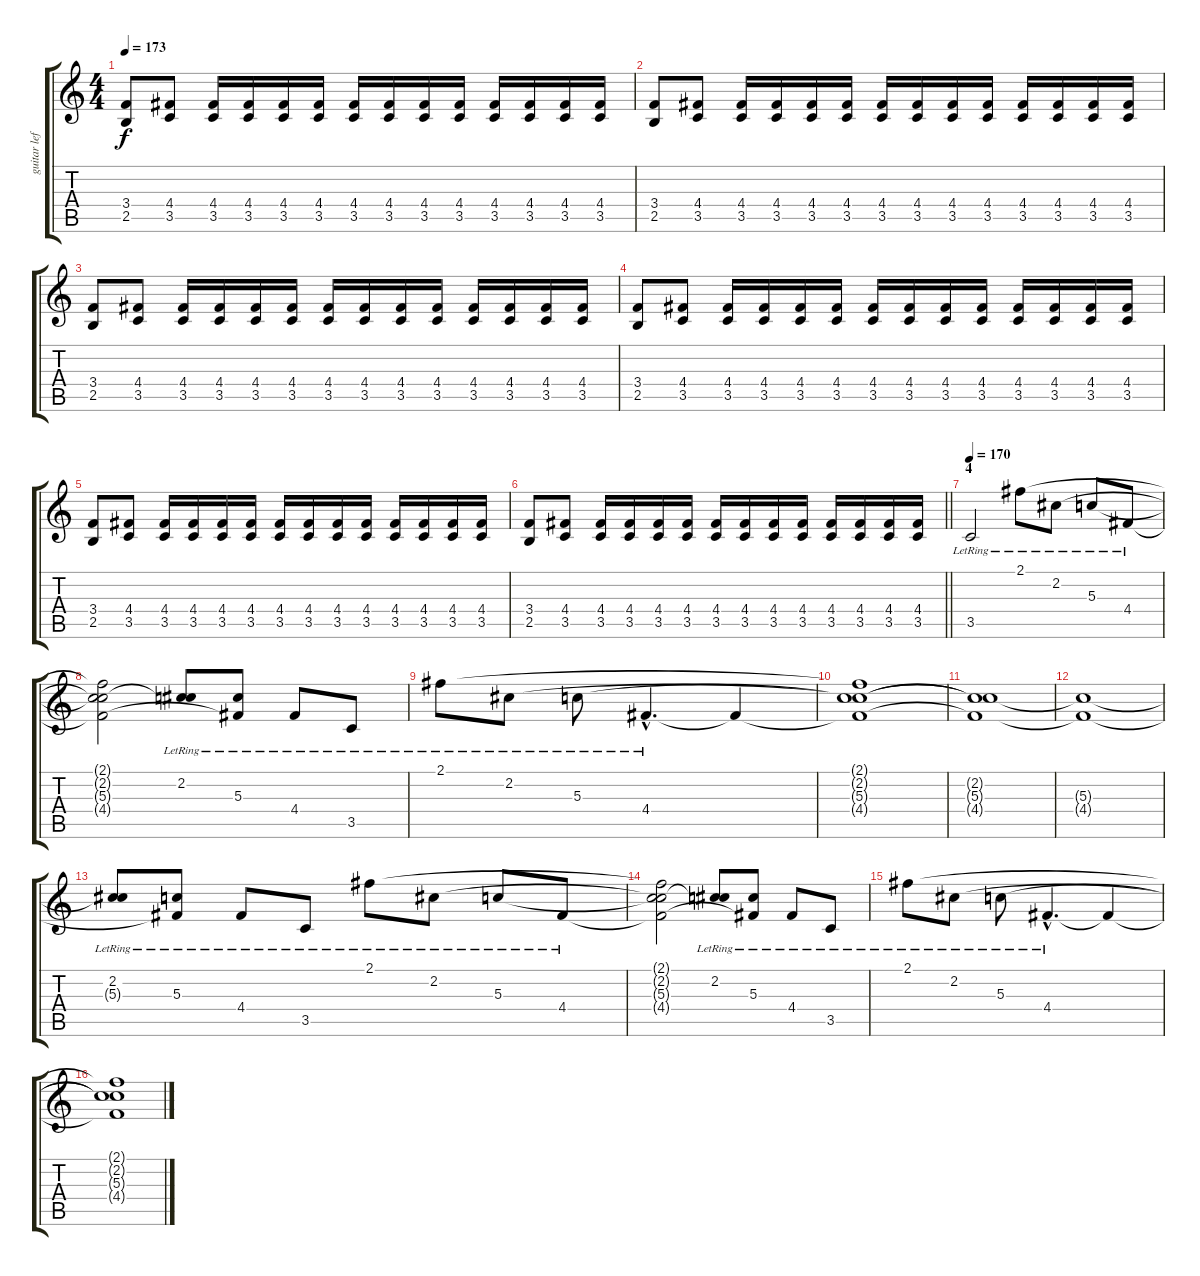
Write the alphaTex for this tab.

\track ("guitar left" "guitar lef") {instrument distortionguitar}
\staff {score tabs}
\tuning (E4 B3 G3 D3 A2 E2) {hide}
\ts (4 4)
\section ("" "")
\tempo 173
\clef g2
\ks c
(3.4 2.5).8{dy f} (4.4 3.5).8 (4.4 3.5).16 (4.4 3.5).16 (4.4 3.5).16 (4.4 3.5).16 (4.4 3.5).16 (4.4 3.5).16 (4.4 3.5).16 (4.4 3.5).16 (4.4 3.5).16 (4.4 3.5).16 (4.4 3.5).16 (4.4 3.5).16 |
(3.4 2.5).8 (4.4 3.5).8 (4.4 3.5).16 (4.4 3.5).16 (4.4 3.5).16 (4.4 3.5).16 (4.4 3.5).16 (4.4 3.5).16 (4.4 3.5).16 (4.4 3.5).16 (4.4 3.5).16 (4.4 3.5).16 (4.4 3.5).16 (4.4 3.5).16 |
(3.4 2.5).8 (4.4 3.5).8 (4.4 3.5).16 (4.4 3.5).16 (4.4 3.5).16 (4.4 3.5).16 (4.4 3.5).16 (4.4 3.5).16 (4.4 3.5).16 (4.4 3.5).16 (4.4 3.5).16 (4.4 3.5).16 (4.4 3.5).16 (4.4 3.5).16 |
(3.4 2.5).8 (4.4 3.5).8 (4.4 3.5).16 (4.4 3.5).16 (4.4 3.5).16 (4.4 3.5).16 (4.4 3.5).16 (4.4 3.5).16 (4.4 3.5).16 (4.4 3.5).16 (4.4 3.5).16 (4.4 3.5).16 (4.4 3.5).16 (4.4 3.5).16 |
(3.4 2.5).8 (4.4 3.5).8 (4.4 3.5).16 (4.4 3.5).16 (4.4 3.5).16 (4.4 3.5).16 (4.4 3.5).16 (4.4 3.5).16 (4.4 3.5).16 (4.4 3.5).16 (4.4 3.5).16 (4.4 3.5).16 (4.4 3.5).16 (4.4 3.5).16 |
\barLineRight lightlight
(3.4 2.5).8 (4.4 3.5).8 (4.4 3.5).16 (4.4 3.5).16 (4.4 3.5).16 (4.4 3.5).16 (4.4 3.5).16 (4.4 3.5).16 (4.4 3.5).16 (4.4 3.5).16 (4.4 3.5).16 (4.4 3.5).16 (4.4 3.5).16 (4.4 3.5).16 |
\section ("" "4")
\tempo 170
3.5{lr}.2 2.1{lr}.8 2.2{lr}.8 5.3{lr}.8 4.4{lr}.8 |
(2.1{t} 2.2{t} 5.3{t} 4.4{t}).2 (2.2{lr} 5.3{t}).8 (5.3{lr} 4.4{t}).8 4.4{lr}.8 3.5{lr}.8 |
2.1{lr}.8 2.2{lr}.8 5.3{lr}.8 4.4{hac lr}.4{d} 4.4{t}.4 |
(2.1{t} 2.2{t} 5.3{t} 4.4{t}).1 |
(2.2{t} 5.3{t} 4.4{t}).1 |
(5.3{t} 4.4{t}).1 |
(2.2{lr} 5.3{t}).8 (5.3{lr} 4.4{t}).8 4.4{lr}.8 3.5{lr}.8 2.1{lr}.8 2.2{lr}.8 5.3{lr}.8 4.4{lr}.8 |
(2.1{t} 2.2{t} 5.3{t} 4.4{t}).2 (2.2{lr} 5.3{t}).8 (5.3{lr} 4.4{t}).8 4.4{lr}.8 3.5{lr}.8 |
2.1{lr}.8 2.2{lr}.8 5.3{lr}.8 4.4{hac lr}.4{d} 4.4{t}.4 |
(2.1{t} 2.2{t} 5.3{t} 4.4{t}).1
